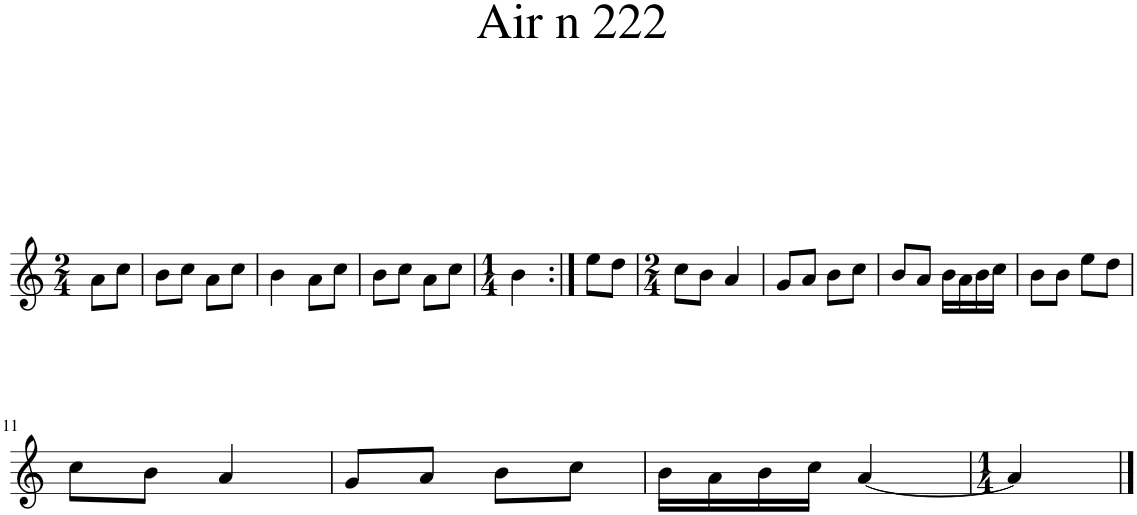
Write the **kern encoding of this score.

**kern
*part1
*staff1
*I"Piano
*I'Pno.
*clefG2
*k[]
*M2/4
=1
8a\L
8cc\J
=2
8b\L
8cc\J
8a\L
8cc\J
=3
4b\
8a\L
8cc\J
=4
8b\L
8cc\J
8a\L
8cc\J
=5
*M1/4
4b\
=6:|!
8ee\L
8dd\J
=7
*M2/4
8cc\L
8b\J
4a/
=8
8g/L
8a/J
8b\L
8cc\J
=9
8b/L
8a/J
16b\LL
16a\
16b\
16cc\JJ
=10
8b\L
8b\J
8ee\L
8dd\J
!!LO:LB:g=z
=11
8cc\L
8b\J
4a/
=12
8g/L
8a/J
8b\L
8cc\J
=13
16b\LL
16a\
16b\
16cc\JJ
[4a/
=14
*M1/4
4a/]
==
*-
